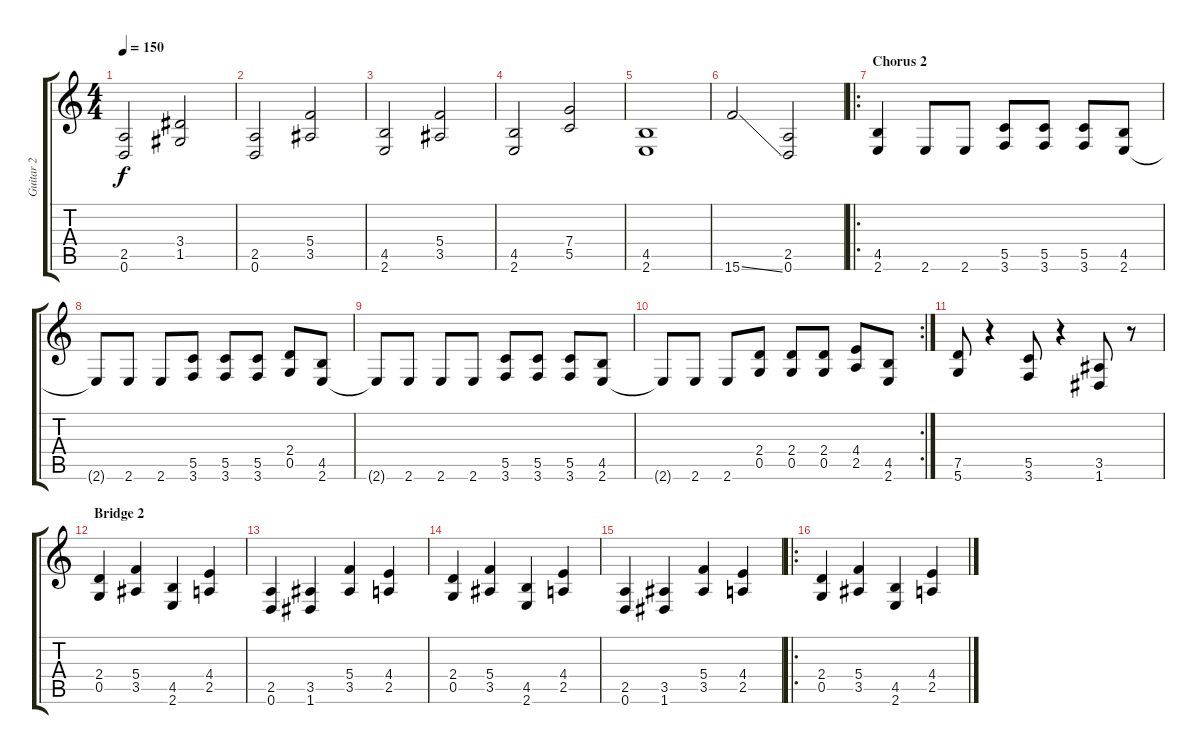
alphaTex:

\track ("Guitar 2" "Guitar 2") {instrument distortionguitar}
\staff {score tabs}
\tuning (D4 A3 F3 C3 G2 D2) {hide}
\ts (4 4)
\tempo 150
\clef g2
\ks c
(2.5 0.6).2{dy f} (3.4 1.5).2 |
(2.5 0.6).2 (5.4 3.5).2 |
(4.5 2.6).2 (5.4 3.5).2 |
(4.5 2.6).2 (7.4 5.5).2 |
(4.5 2.6).1 |
15.6{ss}.2{volume 16 balance 16} (2.5 0.6).2{balance 8} |
\ro
\section ("" "Chorus 2")
(4.5 2.6).4{volume 13 balance 8} 2.6.8 2.6.8 (5.5 3.6).8 (5.5 3.6).8 (5.5 3.6).8 (4.5 2.6).8 |
2.6{t}.8 2.6.8 2.6.8 (5.5 3.6).8 (5.5 3.6).8 (5.5 3.6).8 (2.4 0.5).8 (4.5 2.6).8 |
2.6{t}.8 2.6.8 2.6.8 2.6.8 (5.5 3.6).8 (5.5 3.6).8 (5.5 3.6).8 (4.5 2.6).8 |
\rc 2
2.6{t}.8 2.6.8 2.6.8 (2.4 0.5).8 (2.4 0.5).8 (2.4 0.5).8 (4.4 2.5).8 (4.5 2.6).8 |
(7.5 5.6).8 r.4 (5.5 3.6).8 r.4 (3.5 1.6).8 r.8 |
\section ("" "Bridge 2")
(2.4 0.5).4{volume 13 balance 16} (5.4 3.5).4 (4.5 2.6).4 (4.4 2.5).4 |
(2.5 0.6).4 (3.5 1.6).4 (5.4 3.5).4 (4.4 2.5).4 |
(2.4 0.5).4 (5.4 3.5).4 (4.5 2.6).4 (4.4 2.5).4 |
(2.5 0.6).4 (3.5 1.6).4 (5.4 3.5).4 (4.4 2.5).4 |
\ro
(2.4 0.5).4{volume 13 balance 8} (5.4 3.5).4 (4.5 2.6).4 (4.4 2.5).4
